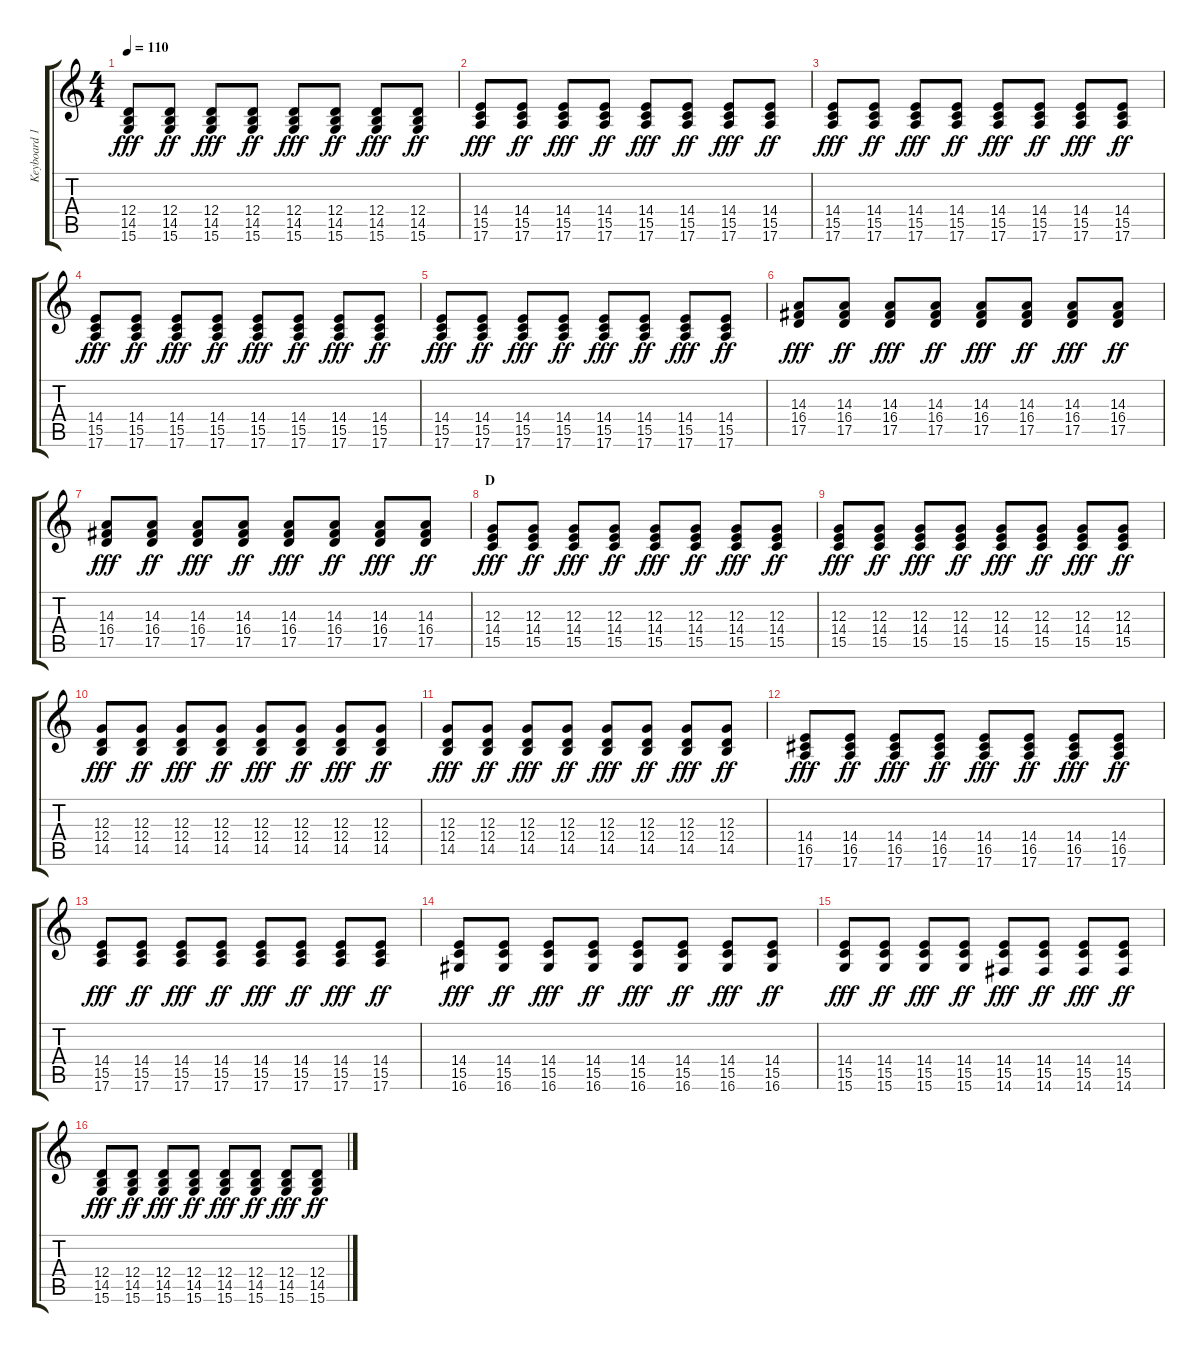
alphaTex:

\track ("Keyboard 1" "Keyboard 1") {instrument lead3calliope}
\staff {score tabs}
\tuning (E4 B3 G3 D3 A2 E2) {hide}
\ts (4 4)
\tempo 110
\clef g2
\ks c
(12.4 14.5 15.6).8{dy fff} (12.4 14.5 15.6).8{dy ff} (12.4 14.5 15.6).8{dy fff} (12.4 14.5 15.6).8{dy ff} (12.4 14.5 15.6).8{dy fff} (12.4 14.5 15.6).8{dy ff} (12.4 14.5 15.6).8{dy fff} (12.4 14.5 15.6).8{dy ff} |
(14.4 15.5 17.6).8{dy fff} (14.4 15.5 17.6).8{dy ff} (14.4 15.5 17.6).8{dy fff} (14.4 15.5 17.6).8{dy ff} (14.4 15.5 17.6).8{dy fff} (14.4 15.5 17.6).8{dy ff} (14.4 15.5 17.6).8{dy fff} (14.4 15.5 17.6).8{dy ff} |
(14.4 15.5 17.6).8{dy fff} (14.4 15.5 17.6).8{dy ff} (14.4 15.5 17.6).8{dy fff} (14.4 15.5 17.6).8{dy ff} (14.4 15.5 17.6).8{dy fff} (14.4 15.5 17.6).8{dy ff} (14.4 15.5 17.6).8{dy fff} (14.4 15.5 17.6).8{dy ff} |
(14.4 15.5 17.6).8{dy fff} (14.4 15.5 17.6).8{dy ff} (14.4 15.5 17.6).8{dy fff} (14.4 15.5 17.6).8{dy ff} (14.4 15.5 17.6).8{dy fff} (14.4 15.5 17.6).8{dy ff} (14.4 15.5 17.6).8{dy fff} (14.4 15.5 17.6).8{dy ff} |
(14.4 15.5 17.6).8{dy fff} (14.4 15.5 17.6).8{dy ff} (14.4 15.5 17.6).8{dy fff} (14.4 15.5 17.6).8{dy ff} (14.4 15.5 17.6).8{dy fff} (14.4 15.5 17.6).8{dy ff} (14.4 15.5 17.6).8{dy fff} (14.4 15.5 17.6).8{dy ff} |
(14.3 16.4 17.5).8{dy fff} (14.3 16.4 17.5).8{dy ff} (14.3 16.4 17.5).8{dy fff} (14.3 16.4 17.5).8{dy ff} (14.3 16.4 17.5).8{dy fff} (14.3 16.4 17.5).8{dy ff} (14.3 16.4 17.5).8{dy fff} (14.3 16.4 17.5).8{dy ff} |
(14.3 16.4 17.5).8{dy fff} (14.3 16.4 17.5).8{dy ff} (14.3 16.4 17.5).8{dy fff} (14.3 16.4 17.5).8{dy ff} (14.3 16.4 17.5).8{dy fff} (14.3 16.4 17.5).8{dy ff} (14.3 16.4 17.5).8{dy fff} (14.3 16.4 17.5).8{dy ff} |
\section ("" "D")
(12.3 14.4 15.5).8{dy fff} (12.3 14.4 15.5).8{dy ff} (12.3 14.4 15.5).8{dy fff} (12.3 14.4 15.5).8{dy ff} (12.3 14.4 15.5).8{dy fff} (12.3 14.4 15.5).8{dy ff} (12.3 14.4 15.5).8{dy fff} (12.3 14.4 15.5).8{dy ff} |
(12.3 14.4 15.5).8{dy fff} (12.3 14.4 15.5).8{dy ff} (12.3 14.4 15.5).8{dy fff} (12.3 14.4 15.5).8{dy ff} (12.3 14.4 15.5).8{dy fff} (12.3 14.4 15.5).8{dy ff} (12.3 14.4 15.5).8{dy fff} (12.3 14.4 15.5).8{dy ff} |
(12.3 12.4 14.5).8{dy fff} (12.3 12.4 14.5).8{dy ff} (12.3 12.4 14.5).8{dy fff} (12.3 12.4 14.5).8{dy ff} (12.3 12.4 14.5).8{dy fff} (12.3 12.4 14.5).8{dy ff} (12.3 12.4 14.5).8{dy fff} (12.3 12.4 14.5).8{dy ff} |
(12.3 12.4 14.5).8{dy fff} (12.3 12.4 14.5).8{dy ff} (12.3 12.4 14.5).8{dy fff} (12.3 12.4 14.5).8{dy ff} (12.3 12.4 14.5).8{dy fff} (12.3 12.4 14.5).8{dy ff} (12.3 12.4 14.5).8{dy fff} (12.3 12.4 14.5).8{dy ff} |
(14.4 16.5 17.6).8{dy fff} (14.4 16.5 17.6).8{dy ff} (14.4 16.5 17.6).8{dy fff} (14.4 16.5 17.6).8{dy ff} (14.4 16.5 17.6).8{dy fff} (14.4 16.5 17.6).8{dy ff} (14.4 16.5 17.6).8{dy fff} (14.4 16.5 17.6).8{dy ff} |
(14.4 15.5 17.6).8{dy fff} (14.4 15.5 17.6).8{dy ff} (14.4 15.5 17.6).8{dy fff} (14.4 15.5 17.6).8{dy ff} (14.4 15.5 17.6).8{dy fff} (14.4 15.5 17.6).8{dy ff} (14.4 15.5 17.6).8{dy fff} (14.4 15.5 17.6).8{dy ff} |
(14.4 15.5 16.6).8{dy fff} (14.4 15.5 16.6).8{dy ff} (14.4 15.5 16.6).8{dy fff} (14.4 15.5 16.6).8{dy ff} (14.4 15.5 16.6).8{dy fff} (14.4 15.5 16.6).8{dy ff} (14.4 15.5 16.6).8{dy fff} (14.4 15.5 16.6).8{dy ff} |
(14.4 15.5 15.6).8{dy fff} (14.4 15.5 15.6).8{dy ff} (14.4 15.5 15.6).8{dy fff} (14.4 15.5 15.6).8{dy ff} (14.4 15.5 14.6).8{dy fff} (14.4 15.5 14.6).8{dy ff} (14.4 15.5 14.6).8{dy fff} (14.4 15.5 14.6).8{dy ff} |
(12.4 14.5 15.6).8{dy fff} (12.4 14.5 15.6).8{dy ff} (12.4 14.5 15.6).8{dy fff} (12.4 14.5 15.6).8{dy ff} (12.4 14.5 15.6).8{dy fff} (12.4 14.5 15.6).8{dy ff} (12.4 14.5 15.6).8{dy fff} (12.4 14.5 15.6).8{dy ff}
